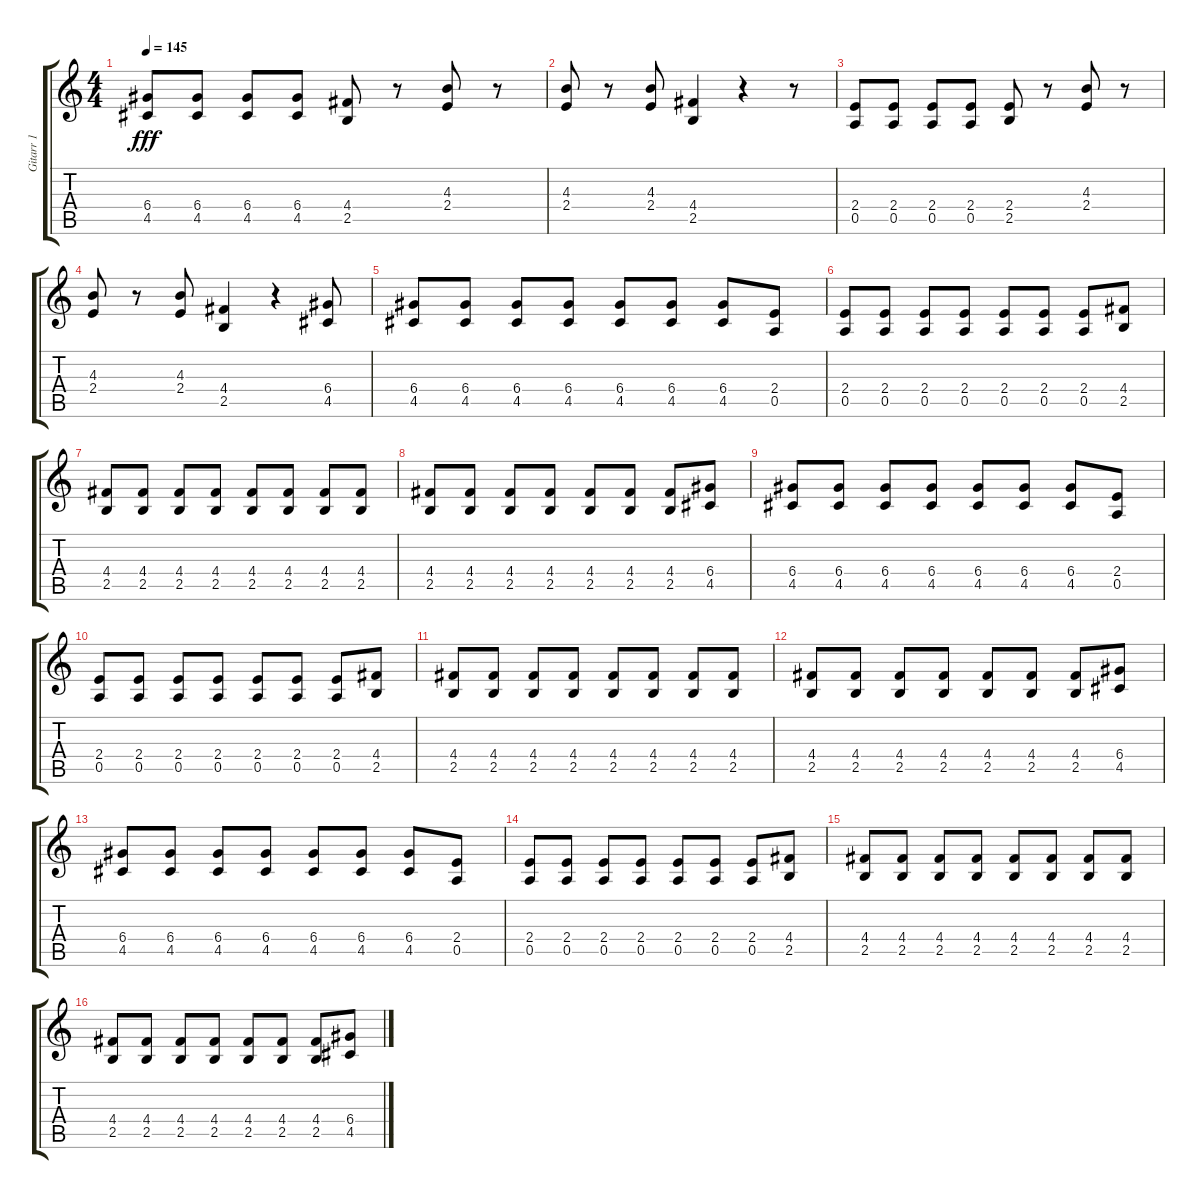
\track ("Gitarr 1" "Gitarr 1") {instrument overdrivenguitar}
\staff {score tabs}
\tuning (E4 B3 G3 D3 A2 E2) {hide}
\ts (4 4)
\tempo 145
\clef g2
\ks c
(6.4 4.5).8{dy fff} (6.4 4.5).8 (6.4 4.5).8 (6.4 4.5).8 (4.4 2.5).8 r.8 (4.3 2.4).8 r.8 |
(4.3 2.4).8 r.8 (4.3 2.4).8 (4.4 2.5).4 r.4 r.8 |
(2.4 0.5).8 (2.4 0.5).8 (2.4 0.5).8 (2.4 0.5).8 (2.4 2.5).8 r.8 (4.3 2.4).8 r.8 |
(4.3 2.4).8 r.8 (4.3 2.4).8 (4.4 2.5).4 r.4 (6.4 4.5).8 |
(6.4 4.5).8 (6.4 4.5).8 (6.4 4.5).8 (6.4 4.5).8 (6.4 4.5).8 (6.4 4.5).8 (6.4 4.5).8 (2.4 0.5).8 |
(2.4 0.5).8 (2.4 0.5).8 (2.4 0.5).8 (2.4 0.5).8 (2.4 0.5).8 (2.4 0.5).8 (2.4 0.5).8 (4.4 2.5).8 |
(4.4 2.5).8 (4.4 2.5).8 (4.4 2.5).8 (4.4 2.5).8 (4.4 2.5).8 (4.4 2.5).8 (4.4 2.5).8 (4.4 2.5).8 |
(4.4 2.5).8 (4.4 2.5).8 (4.4 2.5).8 (4.4 2.5).8 (4.4 2.5).8 (4.4 2.5).8 (4.4 2.5).8 (6.4 4.5).8 |
(6.4 4.5).8 (6.4 4.5).8 (6.4 4.5).8 (6.4 4.5).8 (6.4 4.5).8 (6.4 4.5).8 (6.4 4.5).8 (2.4 0.5).8 |
(2.4 0.5).8 (2.4 0.5).8 (2.4 0.5).8 (2.4 0.5).8 (2.4 0.5).8 (2.4 0.5).8 (2.4 0.5).8 (4.4 2.5).8 |
(4.4 2.5).8 (4.4 2.5).8 (4.4 2.5).8 (4.4 2.5).8 (4.4 2.5).8 (4.4 2.5).8 (4.4 2.5).8 (4.4 2.5).8 |
(4.4 2.5).8 (4.4 2.5).8 (4.4 2.5).8 (4.4 2.5).8 (4.4 2.5).8 (4.4 2.5).8 (4.4 2.5).8 (6.4 4.5).8 |
(6.4 4.5).8 (6.4 4.5).8 (6.4 4.5).8 (6.4 4.5).8 (6.4 4.5).8 (6.4 4.5).8 (6.4 4.5).8 (2.4 0.5).8 |
(2.4 0.5).8 (2.4 0.5).8 (2.4 0.5).8 (2.4 0.5).8 (2.4 0.5).8 (2.4 0.5).8 (2.4 0.5).8 (4.4 2.5).8 |
(4.4 2.5).8 (4.4 2.5).8 (4.4 2.5).8 (4.4 2.5).8 (4.4 2.5).8 (4.4 2.5).8 (4.4 2.5).8 (4.4 2.5).8 |
(4.4 2.5).8 (4.4 2.5).8 (4.4 2.5).8 (4.4 2.5).8 (4.4 2.5).8 (4.4 2.5).8 (4.4 2.5).8 (6.4 4.5).8
